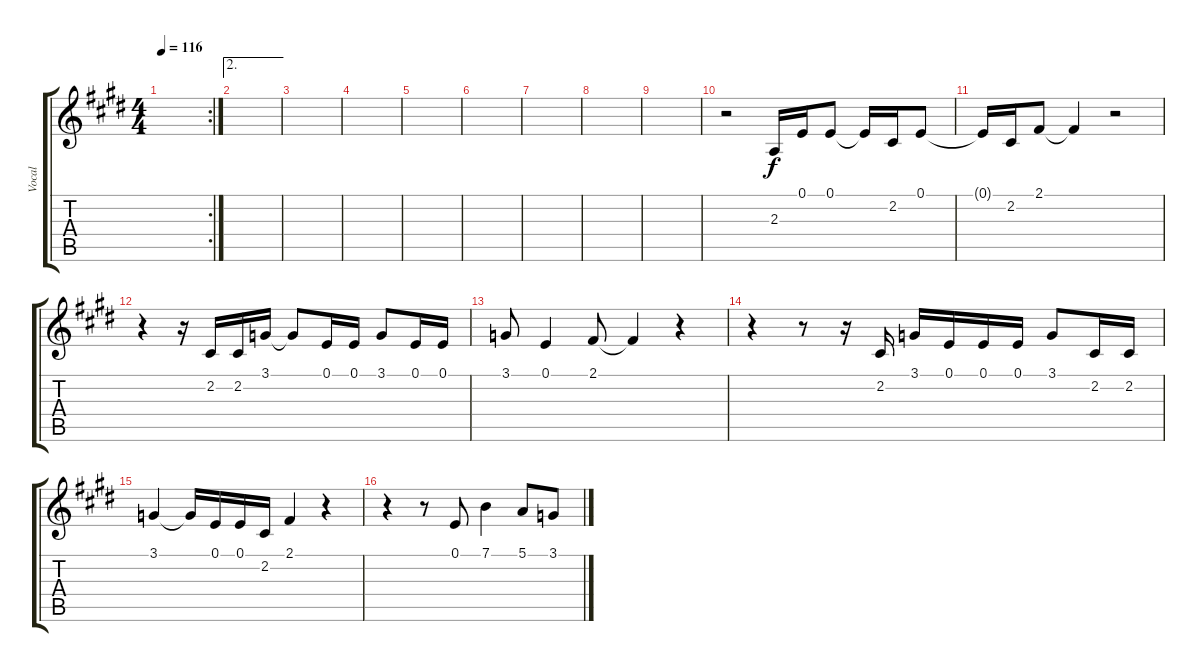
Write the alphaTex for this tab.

\track ("Vocal" "Vocal") {instrument altosax}
\staff {score tabs}
\tuning (E4 B3 G3 D3 A2 E2) {hide}
\rc 2
\ts (4 4)
\tempo 116
\clef g2
\ks e
|
\ae 2
|
|
|
|
|
|
|
|
r.2 2.3.16 0.1.16 0.1.8 0.1{t}.16 2.2.16 0.1.8 |
0.1{t}.16 2.2.16 2.1.8 2.1{t}.4 r.2 |
r.4 r.16 2.2.16 2.2.16 3.1.16 3.1{t}.8 0.1.16 0.1.16 3.1.8 0.1.16 0.1.16 |
3.1.8 0.1.4 2.1.8 2.1{t}.4 r.4 |
r.4 r.8 r.16 2.2.16 3.1.16 0.1.16 0.1.16 0.1.16 3.1.8 2.2.16 2.2.16 |
3.1.4 3.1{t}.16 0.1.16 0.1.16 2.2.16 2.1.4 r.4 |
r.4 r.8 0.1.8 7.1.4 5.1.8 3.1.8
